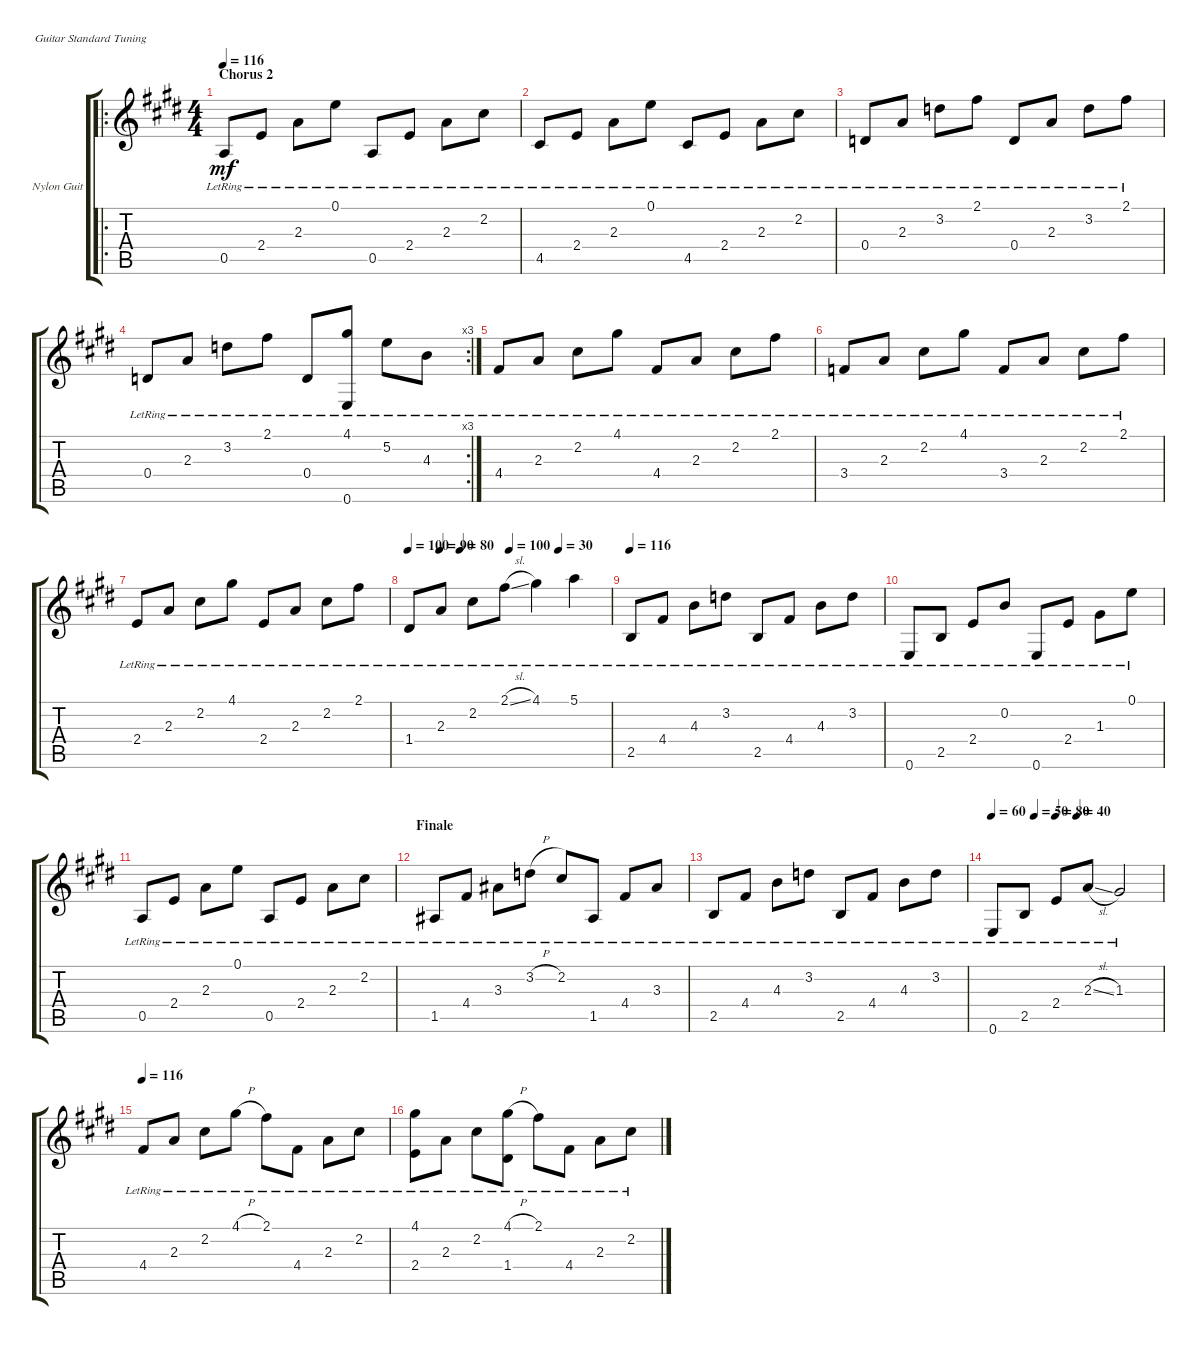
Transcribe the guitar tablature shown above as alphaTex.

\defaultSystemsLayout 4
\bracketExtendMode groupsimilarinstruments
\firstSystemTrackNameOrientation horizontal
\otherSystemsTrackNameOrientation horizontal
\track ("Nylon Guitar" "Nylon Guit") {instrument acousticguitarnylon}
\staff {score tabs}
\tuning (E4 B3 G3 D3 A2 E2)
\ro
\ts (4 4)
\section ("" "Chorus 2")
\tempo 116
\clef g2
\ks e
0.5{lr}.8{dy mf} 2.4{lr}.8 2.3{lr}.8 0.1{lr}.8 0.5{lr}.8 2.4{lr}.8 2.3{lr}.8 2.2{lr}.8 |
4.5{lr}.8 2.4{lr}.8 2.3{lr}.8 0.1{lr}.8 4.5{lr}.8 2.4{lr}.8 2.3{lr}.8 2.2{lr}.8 |
0.4{lr}.8 2.3{lr}.8 3.2{lr}.8 2.1{lr}.8 0.4{lr}.8 2.3{lr}.8 3.2{lr}.8 2.1{lr}.8 |
\rc 3
0.4{lr}.8 2.3{lr}.8 3.2{lr}.8 2.1{lr}.8 0.4{lr}.8 (4.1{lr} 0.6{lr}).8 5.2{lr}.8 4.3{lr}.8 |
4.4{lr}.8 2.3{lr}.8 2.2{lr}.8 4.1{lr}.8 4.4{lr}.8 2.3{lr}.8 2.2{lr}.8 2.1{lr}.8 |
3.4{lr}.8 2.3{lr}.8 2.2{lr}.8 4.1{lr}.8 3.4{lr}.8 2.3{lr}.8 2.2{lr}.8 2.1{lr}.8 |
2.4{lr}.8 2.3{lr}.8 2.2{lr}.8 4.1{lr}.8 2.4{lr}.8 2.3{lr}.8 2.2{lr}.8 2.1{lr}.8 |
\tempo 100
\tempo (90 0.15625)
\tempo (80 0.25625)
\tempo (100 0.5)
\tempo (30 0.74375)
1.4{lr}.8 2.3{lr}.8 2.2{lr}.8 2.1{sl lr}.8 4.1{lr}.4 5.1{lr}.4 |
\tempo 116
2.5{lr}.8 4.4{lr}.8 4.3{lr}.8 3.2{lr}.8 2.5{lr}.8 4.4{lr}.8 4.3{lr}.8 3.2{lr}.8 |
0.6{lr}.8 2.5{lr}.8 2.4{lr}.8 0.2{lr}.8 0.6{lr}.8 2.4{lr}.8 1.3{lr}.8 0.1{lr}.8 |
0.5{lr}.8 2.4{lr}.8 2.3{lr}.8 0.1{lr}.8 0.5{lr}.8 2.4{lr}.8 2.3{lr}.8 2.2{lr}.8 |
\section ("" "Finale")
1.5{lr}.8 4.4{lr}.8 3.3{lr}.8 3.2{h lr}.8 2.2{lr}.8 1.5{lr}.8 4.4{lr}.8 3.3{lr}.8 |
2.5{lr}.8 4.4{lr}.8 4.3{lr}.8 3.2{lr}.8 2.5{lr}.8 4.4{lr}.8 4.3{lr}.8 3.2{lr}.8 |
\tempo 60
\tempo (50 0.25)
\tempo (80 0.375)
\tempo (40 0.5)
0.6{lr}.8 2.5{lr}.8 2.4{lr}.8 2.3{sl lr}.8 1.3{lr}.2 |
\tempo 116
4.4{lr}.8 2.3{lr}.8 2.2{lr}.8 4.1{h lr}.8 2.1{lr}.8 4.4{lr}.8 2.3{lr}.8 2.2{lr}.8 |
(2.4{lr} 4.1{lr}).8 2.3{lr}.8 2.2{lr}.8 (4.1{h lr} 1.4{lr}).8 2.1{lr}.8 4.4{lr}.8 2.3{lr}.8 2.2{lr}.8
